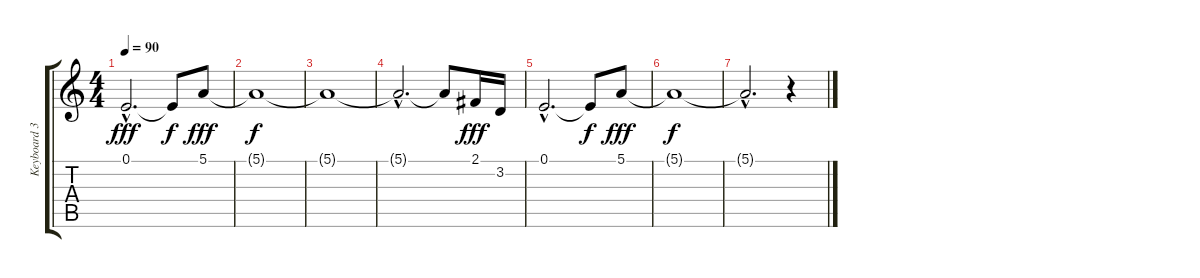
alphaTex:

\track ("Keyboard 3" "Keyboard 3") {instrument synthbrass2}
\staff {score tabs}
\tuning (E4 B3 G3 D3 A2 E2) {hide}
\ts (4 4)
\tempo 90
\clef g2
\ks c
0.1{hac}.2{d dy fff} 0.1{t}.8{dy f} 5.1.8{dy fff} |
5.1{t}.1{dy f} |
5.1{t}.1 |
5.1{hac t}.2{d} 5.1{t}.8 2.1.16{dy fff volume 7} 3.2.16{volume 7} |
0.1{hac}.2{d volume 6} 0.1{t}.8{dy f} 5.1.8{dy fff volume 5} |
5.1{t}.1{dy f} |
5.1{hac t}.2{d} r.4
